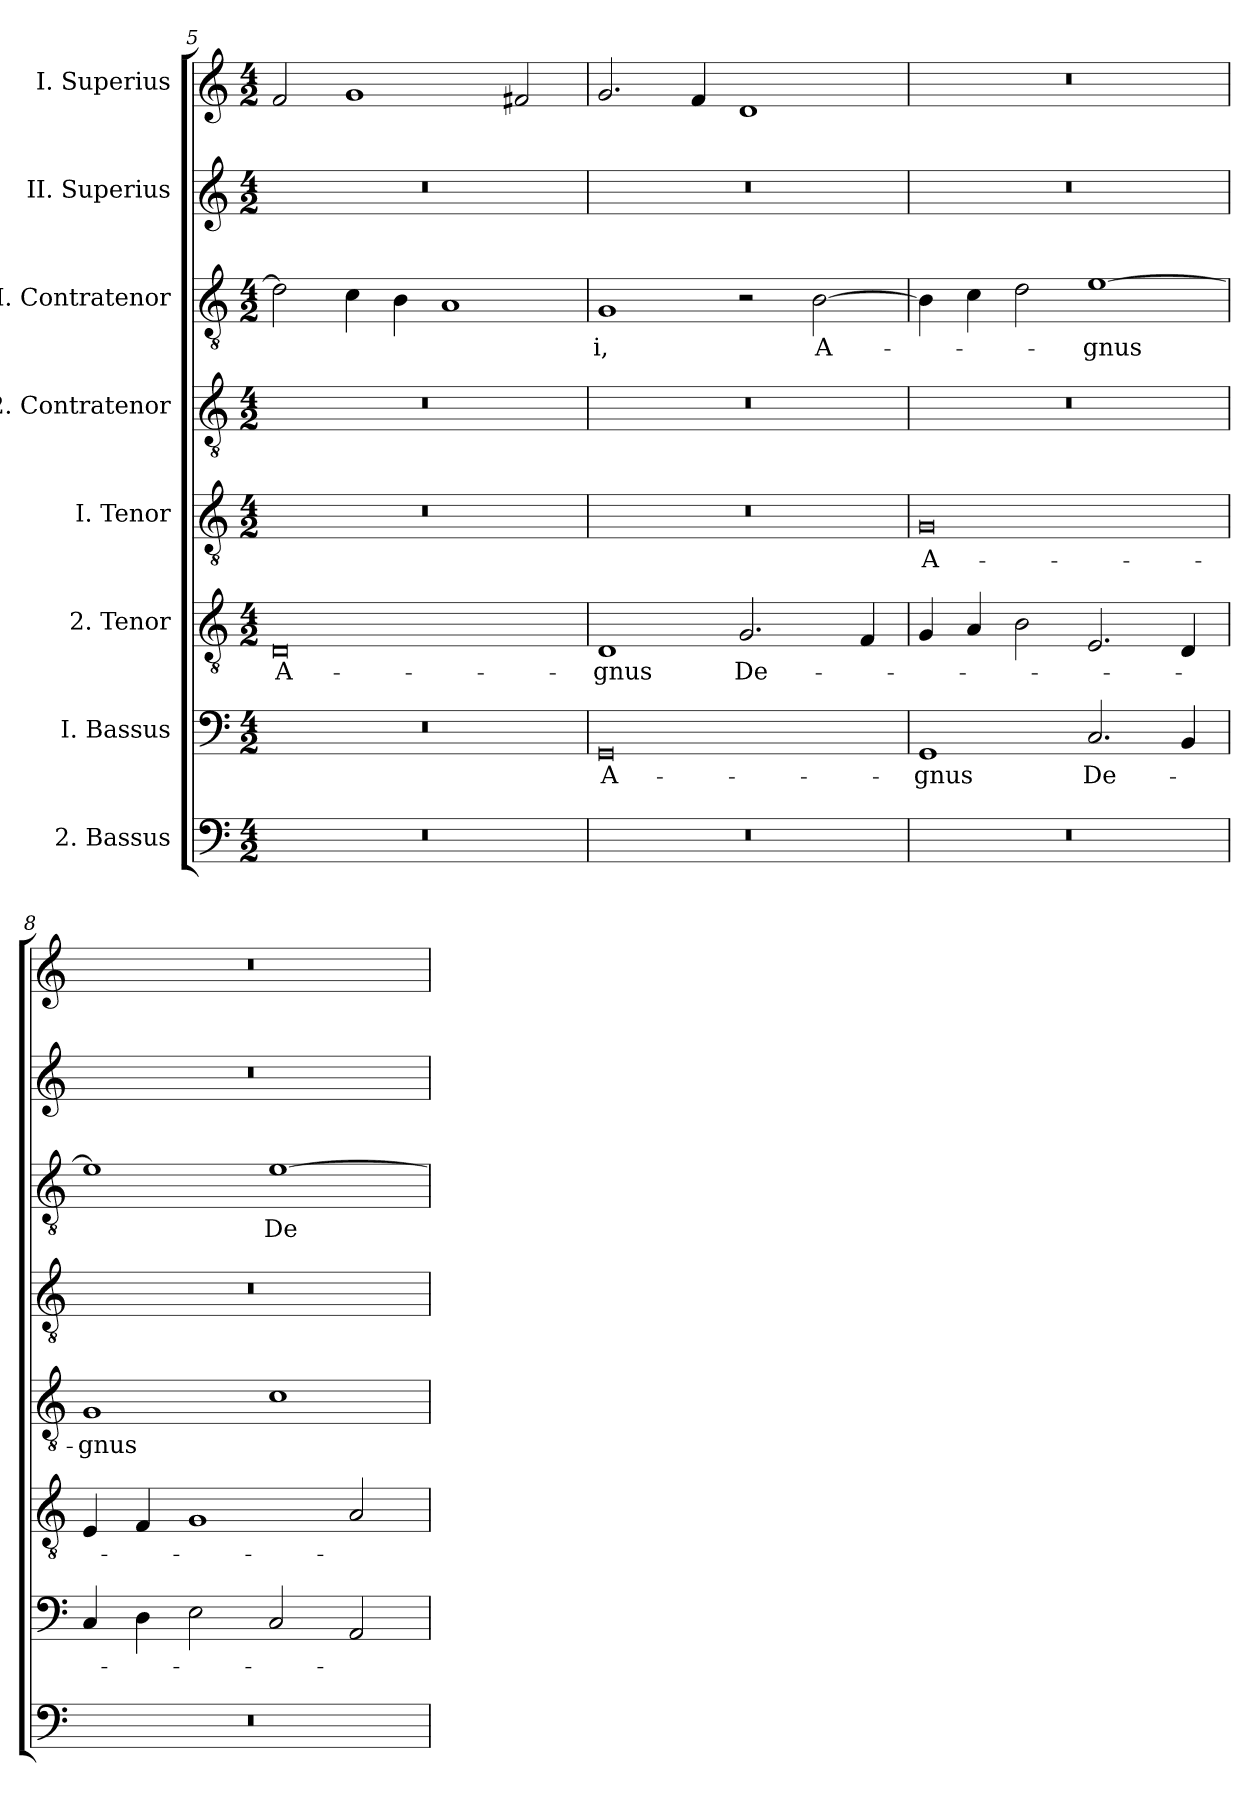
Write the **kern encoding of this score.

**kern	**kern	**text	**kern	**text	**kern	**text	**kern	**kern	**text	**kern	**kern
*part8	*part7	*part7	*part6	*part6	*part5	*part5	*part4	*part3	*part3	*part2	*part1
*staff8	*staff7	*staff7	*staff6	*staff6	*staff5	*staff5	*staff4	*staff3	*staff3	*staff2	*staff1
*I"2. Bassus	*I"I. Bassus	*	*I"2. Tenor	*	*I"I. Tenor	*	*I"2. Contratenor	*I"I. Contratenor	*	*I"II. Superius	*I"I. Superius
*clefF4	*clefF4	*	*clefGv2	*	*clefGv2	*	*clefGv2	*clefGv2	*	*clefG2	*clefG2
*k[]	*k[]	*	*k[]	*	*k[]	*	*k[]	*k[]	*	*k[]	*k[]
*M4/2	*M4/2	*	*M4/2	*	*M4/2	*	*M4/2	*M4/2	*	*M4/2	*M4/2
=5	=5	=5	=5	=5	=5	=5	=5	=5	=5	=5	=5
0r	0r	.	0D/	A-	0r	.	0r	2d\]	.	0r	2f/
.	.	.	.	.	.	.	.	4c\	.	.	1g/
.	.	.	.	.	.	.	.	4B\	.	.	.
.	.	.	.	.	.	.	.	1A/	.	.	.
.	.	.	.	.	.	.	.	.	.	.	2f#X/
=6	=6	=6	=6	=6	=6	=6	=6	=6	=6	=6	=6
0r	0GG/	A-	1D/	-gnus	0r	.	0r	1G/	-i,	0r	2.g/
.	.	.	.	.	.	.	.	.	.	.	4f/
.	.	.	2.G/	De-	.	.	.	2r	.	.	1d/
.	.	.	.	.	.	.	.	[2B\	A-	.	.
.	.	.	4F/	.	.	.	.	.	.	.	.
=7	=7	=7	=7	=7	=7	=7	=7	=7	=7	=7	=7
0r	1GG/	-gnus	4G/	.	0G/	A-	0r	4B\]	.	0r	0r
.	.	.	4A/	.	.	.	.	4c\	.	.	.
.	.	.	2B\	.	.	.	.	2d\	.	.	.
.	2.C/	De-	2.E/	.	.	.	.	[1e\	-gnus	.	.
.	4BB/	.	4D/	.	.	.	.	.	.	.	.
=8	=8	=8	=8	=8	=8	=8	=8	=8	=8	=8	=8
0r	4C/	.	4E/	.	1G/	-gnus	0r	1e\]	.	0r	0r
.	4D\	.	4F/	.	.	.	.	.	.	.	.
.	2E\	.	1G/	.	.	.	.	.	.	.	.
.	2C/	.	.	.	1c\	.	.	[1e\	De-	.	.
.	2AA/	.	2A/	.	.	.	.	.	.	.	.
=	=	=	=	=	=	=	=	=	=	=	=
*-	*-	*-	*-	*-	*-	*-	*-	*-	*-	*-	*-
